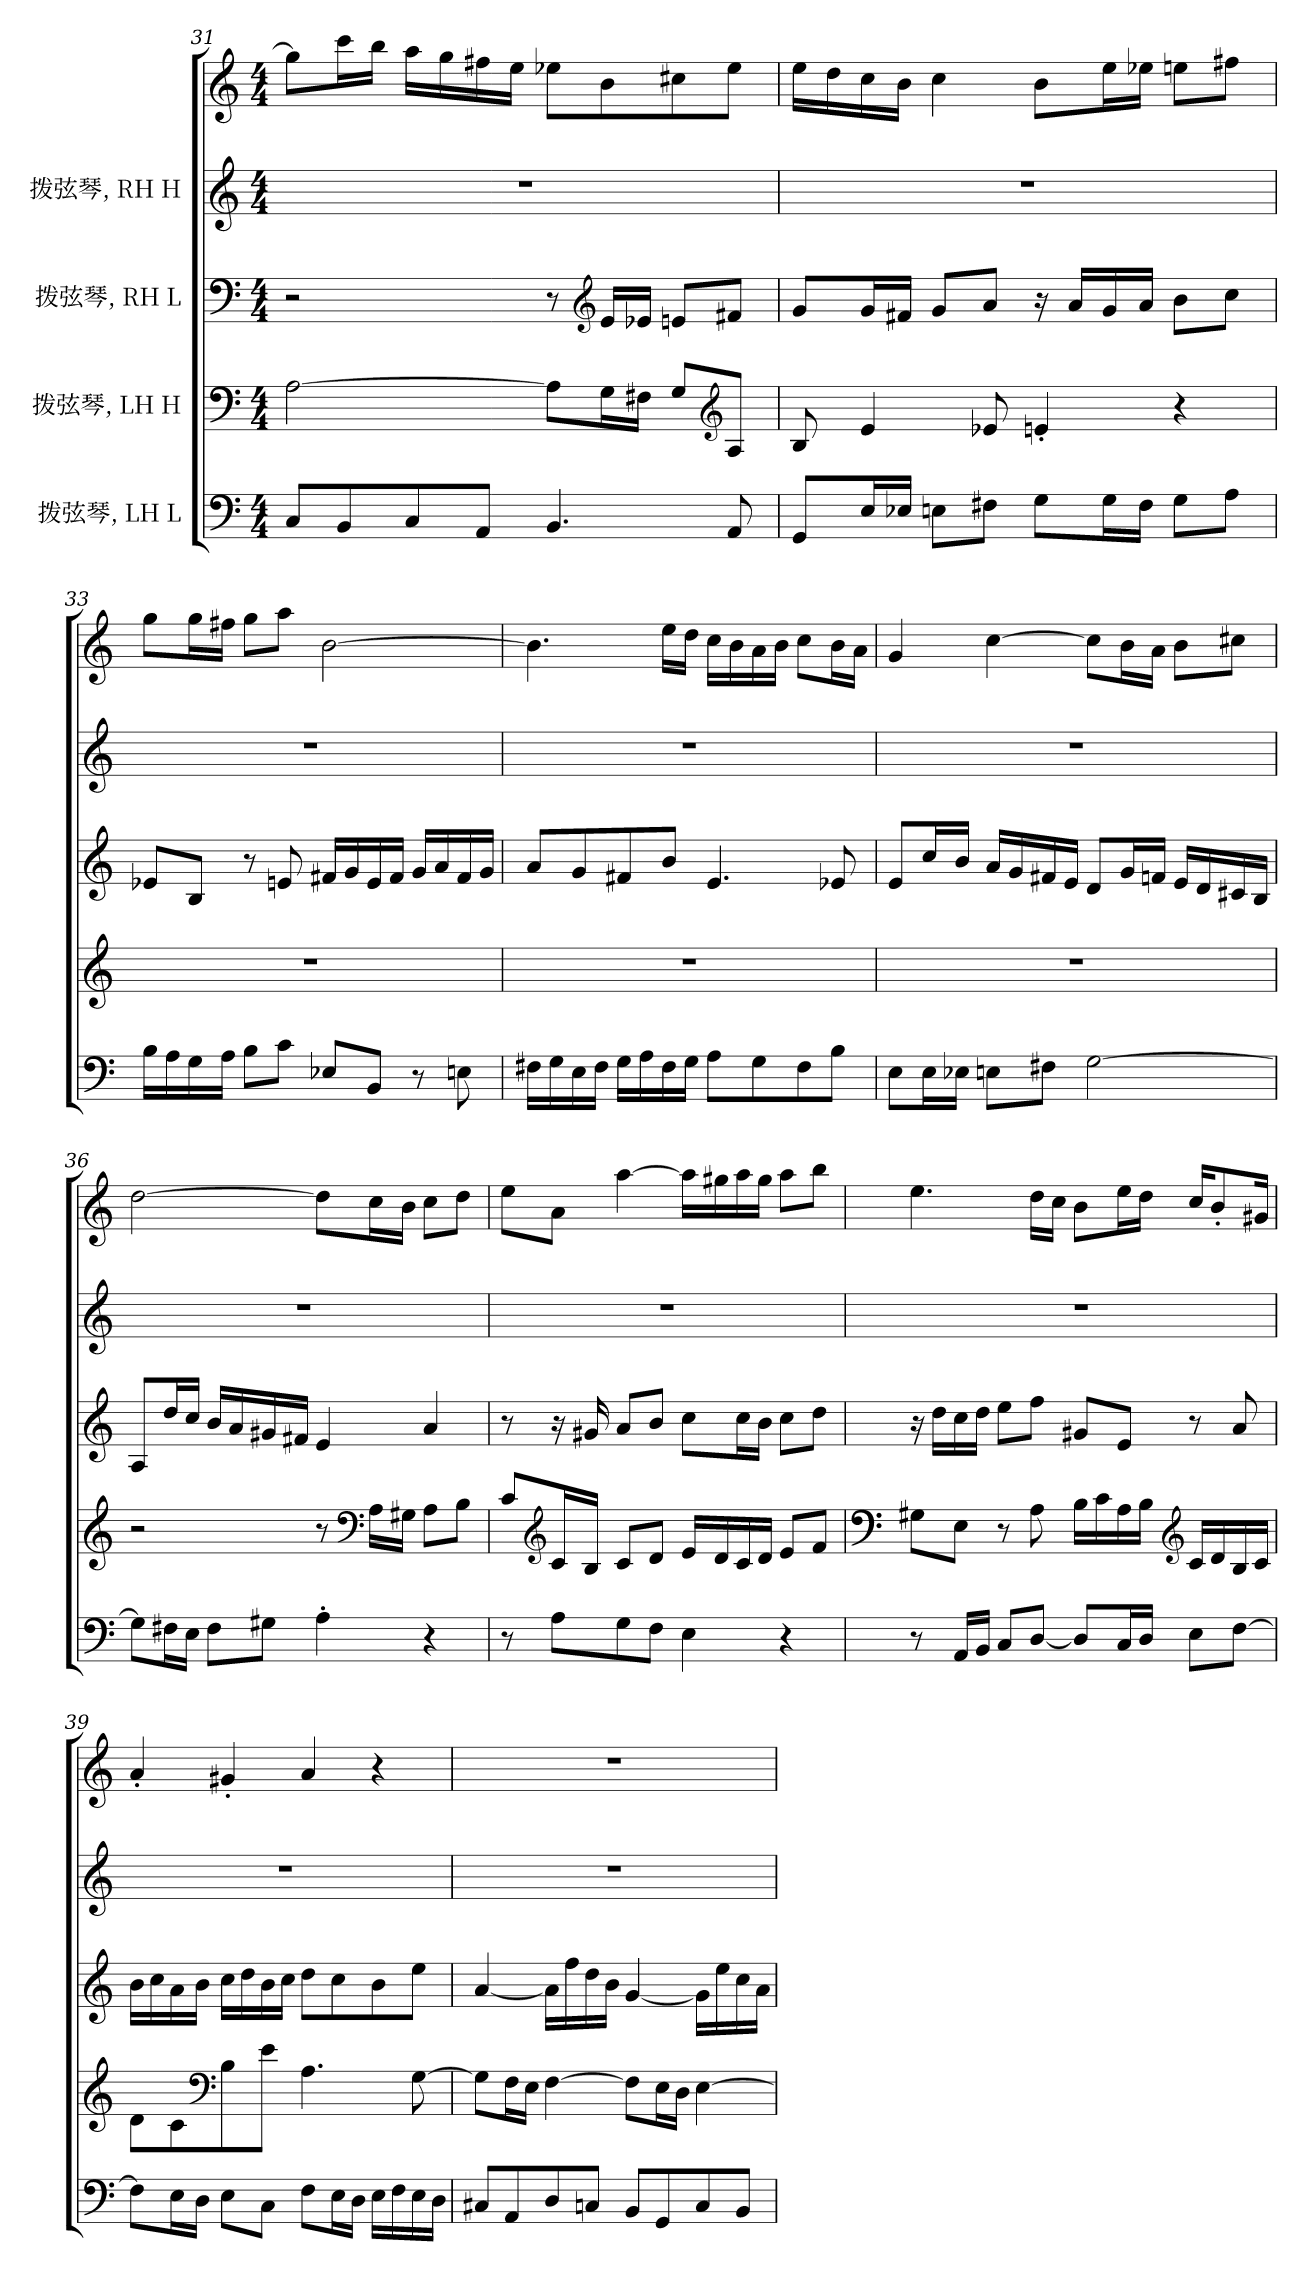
**kern	**kern	**kern	**kern	**kern
*part4	*part3	*part2	*part1	*part1
*staff5	*staff4	*staff3	*staff2	*staff1
*I"拨弦琴, LH L	*I"拨弦琴, LH H	*I"拨弦琴, RH L	*I"拨弦琴, RH H	*
!!LO:LB:g=z
*clefF4	*clefF4	*clefF4	*clefG2	*clefG2
*k[]	*k[]	*k[]	*k[]	*k[]
*M4/4	*M4/4	*M4/4	*M4/4	*M4/4
=31	=31	=31	=31	=31
8C/L	[2A\	2r	1r	8gg\L]
8BB/	.	.	.	16ccc\L
.	.	.	.	16bb\JJ
8C/	.	.	.	16aa\LL
.	.	.	.	16gg\
8AA/J	.	.	.	16ff#X\
.	.	.	.	16ee\JJ
4.BB/	8A\L]	8r	.	8ee-X\L
*	*	*clefG2	*	*
.	16G\L	16e/LL	.	8b\
.	16F#X\JJ	16e-X/JJ	.	.
.	8G/L	8en/L	.	8cc#X\
*	*clefG2	*	*	*
8AA/	8A/J	8f#X/J	.	8ee-\J
=32	=32	=32	=32	=32
8GG/L	8B/	8g/L	1r	16ee\LL
.	.	.	.	16dd\
16E/L	4e/	16g/L	.	16cc\
16E-X/JJ	.	16f#X/JJ	.	16b\JJ
8En\L	.	8g/L	.	4cc\
8F#X\J	8e-X/	8a/J	.	.
8G\L	4en'/	16r	.	8b\L
.	.	16a/LL	.	.
16G\L	.	16g/	.	16ee\L
16F#\JJ	.	16a/JJ	.	16ee-X\JJ
8G\L	4r	8b\L	.	8een\L
8A\J	.	8cc\J	.	8ff#X\J
!!LO:PB:g=z
=33	=33	=33	=33	=33
16B\LL	1r	8e-X/L	1r	8gg\L
16A\	.	.	.	.
16G\	.	8B/J	.	16gg\L
16A\JJ	.	.	.	16ff#X\JJ
8B\L	.	8r	.	8gg\L
8c\J	.	8en/	.	8aa\J
8E-X/L	.	16f#X/LL	.	[2b\
.	.	16g/	.	.
8BB/J	.	16e/	.	.
.	.	16f#/JJ	.	.
8r	.	16g/LL	.	.
.	.	16a/	.	.
8En\	.	16f#/	.	.
.	.	16g/JJ	.	.
=34	=34	=34	=34	=34
16F#X\LL	1r	8a/L	1r	4.b\]
16G\	.	.	.	.
16E\	.	8g/	.	.
16F#\JJ	.	.	.	.
16G\LL	.	8f#X/	.	.
16A\	.	.	.	.
16F#\	.	8b/J	.	16ee\LL
16G\JJ	.	.	.	16dd\JJ
8A\L	.	4.e/	.	16cc\LL
.	.	.	.	16b\
8G\	.	.	.	16a\
.	.	.	.	16b\JJ
8F#\	.	.	.	8cc\L
8B\J	.	8e-X/	.	16b\L
.	.	.	.	16a\JJ
!!LO:LB:g=z
=35	=35	=35	=35	=35
8E\L	1r	8e/L	1r	4g/
16E\L	.	16cc/L	.	.
16E-X\JJ	.	16b/JJ	.	.
8En\L	.	16a/LL	.	[4cc\
.	.	16g/	.	.
8F#X\J	.	16f#X/	.	.
.	.	16e/JJ	.	.
[2G\	.	8d/L	.	8cc\L]
.	.	16g/L	.	16b\L
.	.	16fn/JJ	.	16a\JJ
.	.	16e/LL	.	8b\L
.	.	16d/	.	.
.	.	16c#X/	.	8cc#X\J
.	.	16B/JJ	.	.
=36	=36	=36	=36	=36
8G\L]	2r	8A/L	1r	[2dd\
16F#X\L	.	16dd/L	.	.
16E\JJ	.	16cc/JJ	.	.
8F#\L	.	16b/LL	.	.
.	.	16a/	.	.
8G#X\J	.	16g#X/	.	.
.	.	16f#X/JJ	.	.
4A'\	8r	4e/	.	8dd\L]
*	*clefF4	*	*	*
.	16A\LL	.	.	16cc\L
.	16G#X\JJ	.	.	16b\JJ
4r	8A\L	4a/	.	8cc\L
.	8B\J	.	.	8dd\J
!!LO:PB:g=z
=37	=37	=37	=37	=37
8r	8c/L	8r	1r	8ee\L
*	*clefG2	*	*	*
8A\L	16c/L	16r	.	8a\J
.	16B/JJ	16g#X/	.	.
8G\	8c/L	8a/L	.	[4aa\
8F\J	8d/J	8b/J	.	.
4E\	16e/LL	8cc\L	.	16aa\LL]
.	16d/	.	.	16gg#X\
.	16c/	16cc\L	.	16aa\
.	16d/JJ	16b\JJ	.	16gg#\JJ
4r	8e/L	8cc\L	.	8aa\L
.	8f/J	8dd\J	.	8bb\J
=38	=38	=38	=38	=38
*	*clefF4	*	*	*
8r	8G#X\L	16r	1r	4.ee\
.	.	16dd\LL	.	.
16AA/LL	8E\J	16cc\	.	.
16BB/JJ	.	16dd\JJ	.	.
8C/L	8r	8ee\L	.	.
[8D/J	8A\	8ff\J	.	16dd\LL
.	.	.	.	16cc\JJ
8D/L]	16B\LL	8g#X/L	.	8b\L
.	16c\	.	.	.
16C/L	16A\	8e/J	.	16ee\L
16D/JJ	16B\JJ	.	.	16dd\JJ
*	*clefG2	*	*	*
8E\L	16c/LL	8r	.	16cc/KL
.	16d/	.	.	8b'/
[8F\J	16B/	8a/	.	.
.	16c/JJ	.	.	16g#X/Jk
!!LO:LB:g=z
=39	=39	=39	=39	=39
8F\L]	8d\L	16b\LL	1r	4a'/
.	.	16cc\	.	.
16E\L	8c\	16a\	.	.
16D\JJ	.	16b\JJ	.	.
*	*clefF4	*	*	*
8E\L	8B\	16cc\LL	.	4g#X'/
.	.	16dd\	.	.
8C\J	8e\J	16b\	.	.
.	.	16cc\JJ	.	.
8F\L	4.A\	8dd\L	.	4a/
16E\L	.	8cc\	.	.
16D\JJ	.	.	.	.
16E\LL	.	8b\	.	4r
16F\	.	.	.	.
16E\	[8G\	8ee\J	.	.
16D\JJ	.	.	.	.
=40	=40	=40	=40	=40
8C#X/L	8G\L]	[4a/	1r	1r
8AA/	16F\L	.	.	.
.	16E\JJ	.	.	.
8D/	[4F\	16a\LL]	.	.
.	.	16ff\	.	.
8Cn/J	.	16dd\	.	.
.	.	16b\JJ	.	.
8BB/L	8F\L]	[4g/	.	.
8GG/	16E\L	.	.	.
.	16D\JJ	.	.	.
8C/	[4E\	16g\LL]	.	.
.	.	16ee\	.	.
8BB/J	.	16cc\	.	.
.	.	16a\JJ	.	.
=	=	=	=	=
*-	*-	*-	*-	*-
